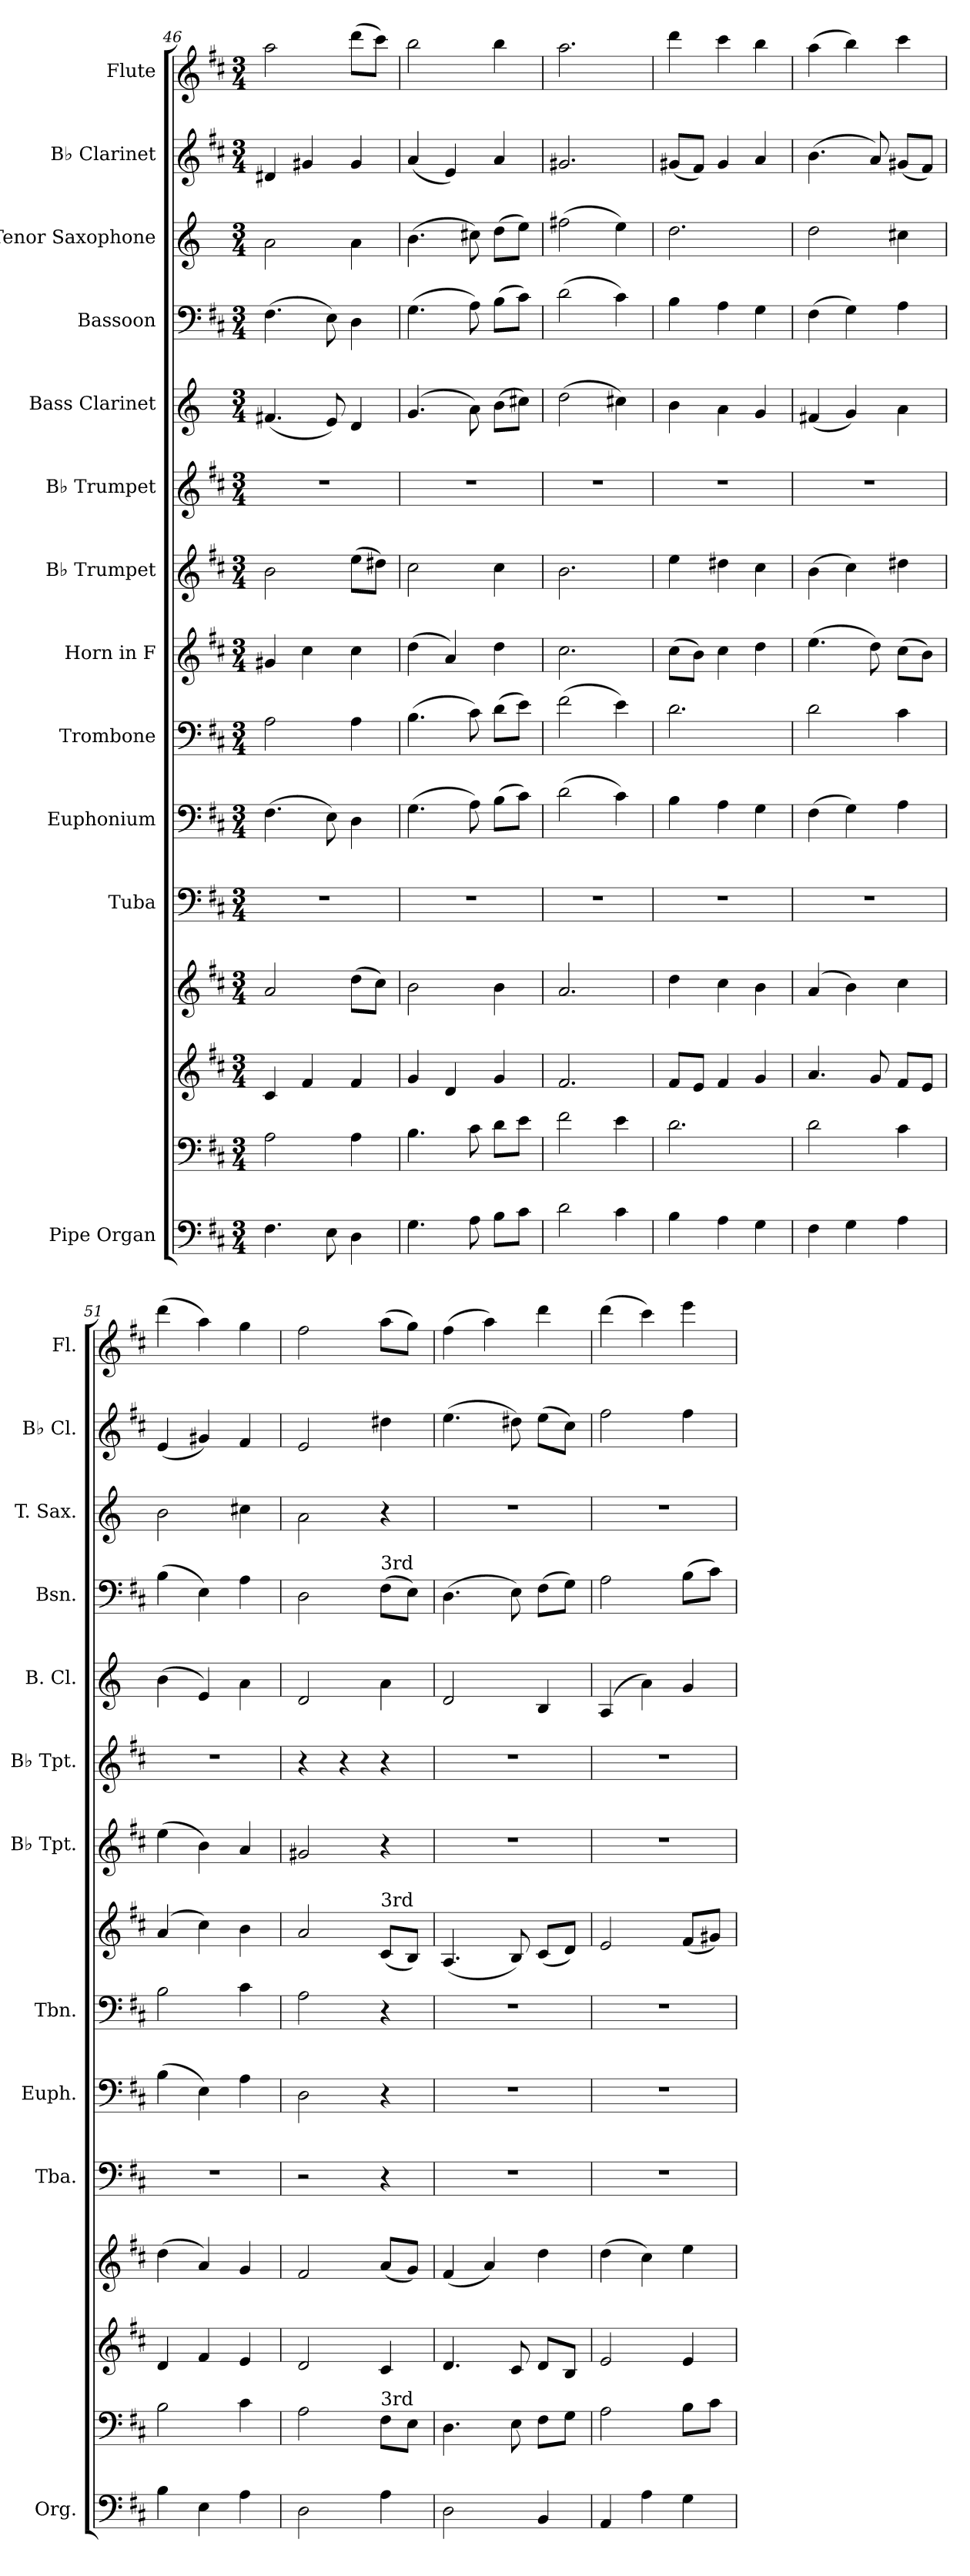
**kern	**kern	**kern	**kern	**kern	**kern	**kern	**kern	**kern	**kern	**kern	**kern	**kern	**kern	**kern
*part12	*part12	*part12	*part12	*part11	*part10	*part9	*part8	*part7	*part6	*part5	*part4	*part3	*part2	*part1
*staff15	*staff14	*staff13	*staff12	*staff11	*staff10	*staff9	*staff8	*staff7	*staff6	*staff5	*staff4	*staff3	*staff2	*staff1
*I"Pipe Organ	*	*	*	*I"Tuba	*I"Euphonium	*I"Trombone	*I"Horn in F	*I"B♭ Trumpet	*I"B♭ Trumpet	*I"Bass Clarinet	*I"Bassoon	*I"Tenor Saxophone	*I"B♭ Clarinet	*I"Flute
*I'Org.	*	*	*	*I'Tba.	*I'Euph.	*I'Tbn.	*	*I'B♭ Tpt.	*I'B♭ Tpt.	*I'B. Cl.	*I'Bsn.	*I'T. Sax.	*I'B♭ Cl.	*I'Fl.
*clefF4	*clefF4	*clefG2	*clefG2	*clefF4	*clefF4	*clefF4	*clefG2	*clefG2	*clefG2	*clefG2	*clefF4	*clefG2	*clefG2	*clefG2
*	*	*	*	*	*	*	*ITrd4c7	*ITrd1c2	*ITrd1c2	*ITrd8c14	*	*ITrd8c14	*ITrd1c2	*
*k[f#c#]	*k[f#c#]	*k[f#c#]	*k[f#c#]	*k[f#c#]	*k[f#c#]	*k[f#c#]	*k[f#]	*k[]	*k[]	*k[]	*k[f#c#]	*k[]	*k[]	*k[f#c#]
*M3/4	*M3/4	*M3/4	*M3/4	*M3/4	*M3/4	*M3/4	*M3/4	*M3/4	*M3/4	*M3/4	*M3/4	*M3/4	*M3/4	*M3/4
=46	=46	=46	=46	=46	=46	=46	=46	=46	=46	=46	=46	=46	=46	=46
4.F#\	2A\	4c#/	2a/	2.r	(>4.F#\	2A\	4c#X/	2a\	2.r	(<4.F#X/	(>4.F#\	2A\	4c#X/	2aa\
.	.	4f#/	.	.	.	.	4f#\	.	.	.	.	.	4f#X/	.
8E\	.	.	.	.	8E\)	.	.	.	.	8E/)	8E\)	.	.	.
4D\	4A\	4f#/	(>8dd\L	.	4D\	4A\	4f#\	(>8dd\L	.	4D/	4D\	4A\	4f#/	(>8ddd\L
.	.	.	8cc#\J)	.	.	.	.	8cc#X\J)	.	.	.	.	.	8ccc#\J)
=47	=47	=47	=47	=47	=47	=47	=47	=47	=47	=47	=47	=47	=47	=47
4.G\	4.B\	4g/	2b\	2.r	(>4.G\	(>4.B\	(>4g\	2b\	2.r	(>4.G/	(>4.G\	(>4.B\	(<4g/	2bb\
.	.	4d/	.	.	.	.	4d/)	.	.	.	.	.	4d/)	.
8A\	8c#\	.	.	.	8A\)	8c#\)	.	.	.	8A\)	8A\)	8c#X\)	.	.
8B\L	8d\L	4g/	4b\	.	(>8B\L	(>8d\L	4g\	4b\	.	(>8B\L	(>8B\L	(>8d\L	4g/	4bb\
8c#\J	8e\J	.	.	.	8c#\J)	8e\J)	.	.	.	8c#X\J)	8c#\J)	8e\J)	.	.
=48	=48	=48	=48	=48	=48	=48	=48	=48	=48	=48	=48	=48	=48	=48
2d\	2f#\	2.f#/	2.a/	2.r	(>2d\	(>2f#\	2.f#\	2.a\	2.r	(>2d\	(>2d\	(>2f#X\	2.f#X/	2.aa\
4c#\	4e\	.	.	.	4c#\)	4e\)	.	.	.	4c#X\)	4c#\)	4e\)	.	.
=49	=49	=49	=49	=49	=49	=49	=49	=49	=49	=49	=49	=49	=49	=49
4B\	2.d\	8f#/L	4dd\	2.r	4B\	2.d\	(>8f#\L	4dd\	2.r	4B\	4B\	2.d\	(<8f#X/L	4ddd\
.	.	8e/J	.	.	.	.	8e\J)	.	.	.	.	.	8e/J)	.
4A\	.	4f#/	4cc#\	.	4A\	.	4f#\	4cc#X\	.	4A\	4A\	.	4f#/	4ccc#\
4G\	.	4g/	4b\	.	4G\	.	4g\	4b\	.	4G/	4G\	.	4g/	4bb\
=50	=50	=50	=50	=50	=50	=50	=50	=50	=50	=50	=50	=50	=50	=50
4F#\	2d\	4.a/	(>4a/	2.r	(>4F#\	2d\	(>4.a\	(>4a\	2.r	(<4F#X/	(>4F#\	2d\	(>4.a\	(>4aa\
4G\	.	.	4b\)	.	4G\)	.	.	4b\)	.	4G/)	4G\)	.	.	4bb\)
.	.	8g/	.	.	.	.	8g\)	.	.	.	.	.	8g/)	.
4A\	4c#\	8f#/L	4cc#\	.	4A\	4c#\	(>8f#\L	4cc#X\	.	4A\	4A\	4c#X\	(<8f#X/L	4ccc#\
.	.	8e/J	.	.	.	.	8e\J)	.	.	.	.	.	8e/J)	.
=51	=51	=51	=51	=51	=51	=51	=51	=51	=51	=51	=51	=51	=51	=51
4B\	2B\	4d/	(>4dd\	2.r	(>4B\	2B\	(>4d/	(>4dd\	2.r	(>4B\	(>4B\	2B\	(<4d/	(>4ddd\
4E\	.	4f#/	4a/)	.	4E\)	.	4f#\)	4a\)	.	4E/)	4E\)	.	4f#X/)	4aa\)
4A\	4c#\	4e/	4g/	.	4A\	4c#\	4e\	4g/	.	4A\	4A\	4c#X\	4e/	4gg\
=52	=52	=52	=52	=52	=52	=52	=52	=52	=52	=52	=52	=52	=52	=52
2D\	2A\	2d/	2f#/	2r	2D\	2A\	2d/	2f#X/	4r	2D/	2D\	2A\	2d/	2ff#\
.	.	.	.	.	.	.	.	.	4r	.	.	.	.	.
!	!	!	!	!	!	!	!	!	!	!	!LO:TX:a:t=3rd	!	!	!
!	!	!	!	!	!	!	!LO:TX:a:t=3rd	!	!	!	!	!	!	!
!	!LO:TX:a:t=3rd	!	!	!	!	!	!	!	!	!	!	!	!	!
4A\	8F#\L	4c#/	(<8a/L	4r	4r	4r	(<8F#/L	4r	4r	4A\	(>8F#\L	4r	4cc#X\	(>8aa\L
.	8E\J	.	8g/J)	.	.	.	8E/J)	.	.	.	8E\J)	.	.	8gg\J)
=53	=53	=53	=53	=53	=53	=53	=53	=53	=53	=53	=53	=53	=53	=53
2D\	4.D\	4.d/	(<4f#/	2.r	2.r	2.r	(<4.D/	2.r	2.r	2D/	(>4.D\	2.r	(>4.dd\	(>4ff#\
.	.	.	4a/)	.	.	.	.	.	.	.	.	.	.	4aa\)
.	8E\	8c#/	.	.	.	.	8E/)	.	.	.	8E\)	.	8cc#X\)	.
4BB/	8F#\L	8d/L	4dd\	.	.	.	(<8F#/L	.	.	4BB/	(>8F#\L	.	(>8dd\L	4ddd\
.	8G\J	8B/J	.	.	.	.	8G/J)	.	.	.	8G\J)	.	8b\J)	.
=54	=54	=54	=54	=54	=54	=54	=54	=54	=54	=54	=54	=54	=54	=54
4AA/	2A\	2e/	(>4dd\	2.r	2.r	2.r	2A/	2.r	2.r	(>4AA/	2A\	2.r	2ee\	(>4ddd\
4A\	.	.	4cc#\)	.	.	.	.	.	.	4A\)	.	.	.	4ccc#\)
4G\	8B\L	4e/	4ee\	.	.	.	(<8B/L	.	.	4G/	(>8B\L	.	4ee\	4eee\
.	8c#\J	.	.	.	.	.	8c#X/J)	.	.	.	8c#\J)	.	.	.
=	=	=	=	=	=	=	=	=	=	=	=	=	=	=
*-	*-	*-	*-	*-	*-	*-	*-	*-	*-	*-	*-	*-	*-	*-
